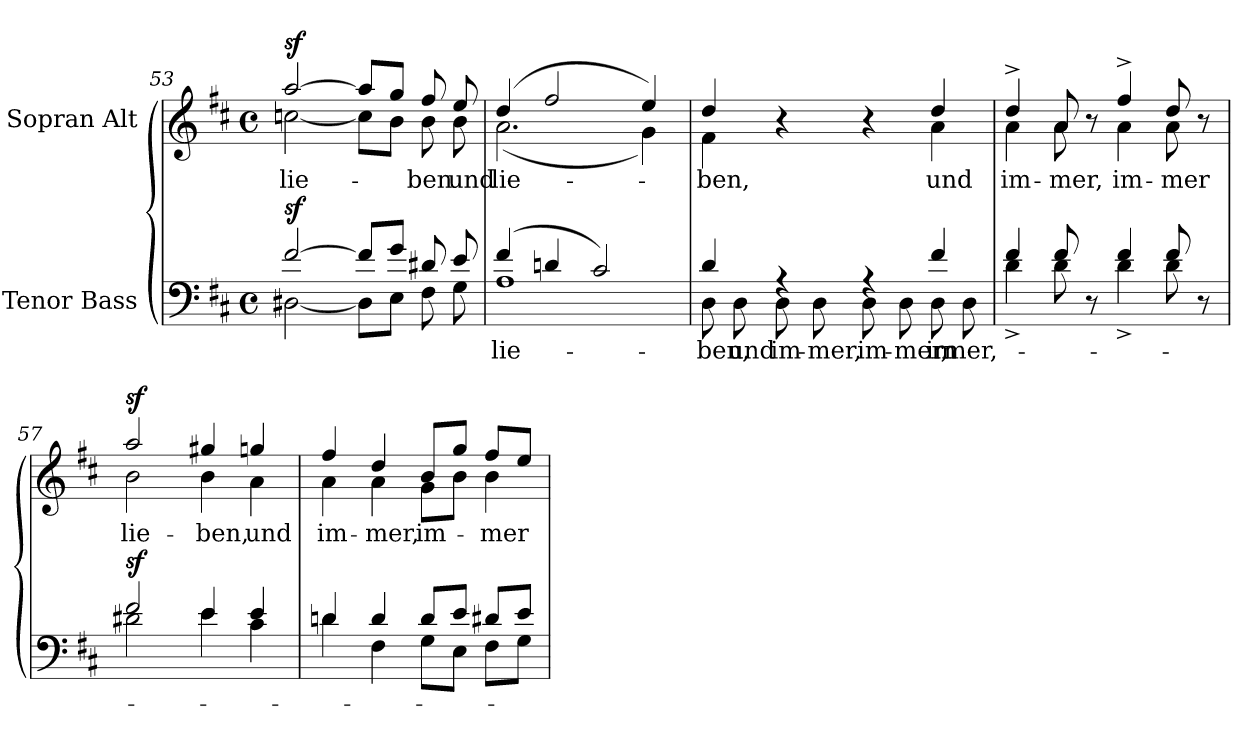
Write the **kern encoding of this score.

**kern	**text	**dynam	**kern	**text	**dynam
*part2	*part2	*part2	*part1	*part1	*part1
*staff2	*staff2	*staff2	*staff1	*staff1	*staff1
*I"Tenor Bass	*	*	*I"Sopran Alt	*	*
*clefF4	*	*	*clefG2	*	*
*k[f#c#]	*	*	*k[f#c#]	*	*
*M4/4	*	*	*M4/4	*	*
*met(c)	*	*	*met(c)	*	*
=53	=53	=53	=53	=53	=53
*^	*	*	*^	*	*
!	!	!	!LO:DY:a	!	!	!	!LO:DY:a
[2f#/	[2D#X\	.	sf	[2aa/	[2ccn\	lie-	sf
8f#/L]	8D#\L]	.	.	8aa/L]	8cc\L]	.	.
8g/J	8E\J	.	.	8gg/J	8b\J	.	.
8d#X/	8F#\	.	.	8ff#/	8b\	-ben	.
8e/	8G\	.	.	8ee/	8b\	und	.
=54	=54	=54	=54	=54	=54	=54	=54
(4f#/	1A	lie-	.	(4dd/	(2.a\	lie-	.
4dn/	.	.	.	2ff#/	.	.	.
2c#/)	.	.	.	.	.	.	.
.	.	.	.	4ee/)	4g\)	.	.
=55	=55	=55	=55	=55	=55	=55	=55
4d/	8D\	-ben,	.	4dd/	4f#\	-ben,	.
.	8D\	und	.	.	.	.	.
4rA	8D\	im-	.	4r	4ryy	.	.
.	8D\	-mer,	.	.	.	.	.
4rA	8D\	im-	.	4r	4ryy	.	.
.	8D\	-mer,	.	.	.	.	.
4f#/	8D\	im-	.	4dd/	4a\	und	.
.	8D\	-mer,	.	.	.	.	.
!!LO:LB:g=z	!!
=56	=56	=56	=56	=56	=56	=56	=56
4f#/	4d^\	.	.	4dd^/	4a\	im-	.
8f#/	8d\	.	.	8a/	8a\	-mer,	.
8r	8ryy	.	.	8r	8ryy	.	.
4f#/	4d^\	.	.	4ff#^/	4a\	im-	.
8f#/	8d\	.	.	8dd/	8a\	-mer	.
8r	8ryy	.	.	8r	8ryy	.	.
=57	=57	=57	=57	=57	=57	=57	=57
!	!	!	!LO:DY:a	!	!	!	!LO:DY:a
2f#/	2d#X\	.	sf	2aa/	2b\	lie-	sf
4e/	4e\	.	.	4gg#X/	4b\	ben,	.
4e/	4c#\	.	.	4ggn/	4a\	und	.
=58	=58	=58	=58	=58	=58	=58	=58
4dn/	4d\	.	.	4ff#/	4a\	im-	.
4d/	4F#\	.	.	4dd/	4a\	-mer,	.
8d/L	8G\L	.	.	8b/L	8g\L	im-	.
8e/J	8E\J	.	.	8gg/J	8b\J	.	.
8d#X/L	8F#\L	.	.	8ff#/L	4b\	-mer	.
8e/J	8G\J	.	.	8ee/J	.	.	.
*v	*v	*	*	*	*	*	*
*	*	*	*v	*v	*	*
=	=	=	=	=	=
*-	*-	*-	*-	*-	*-
